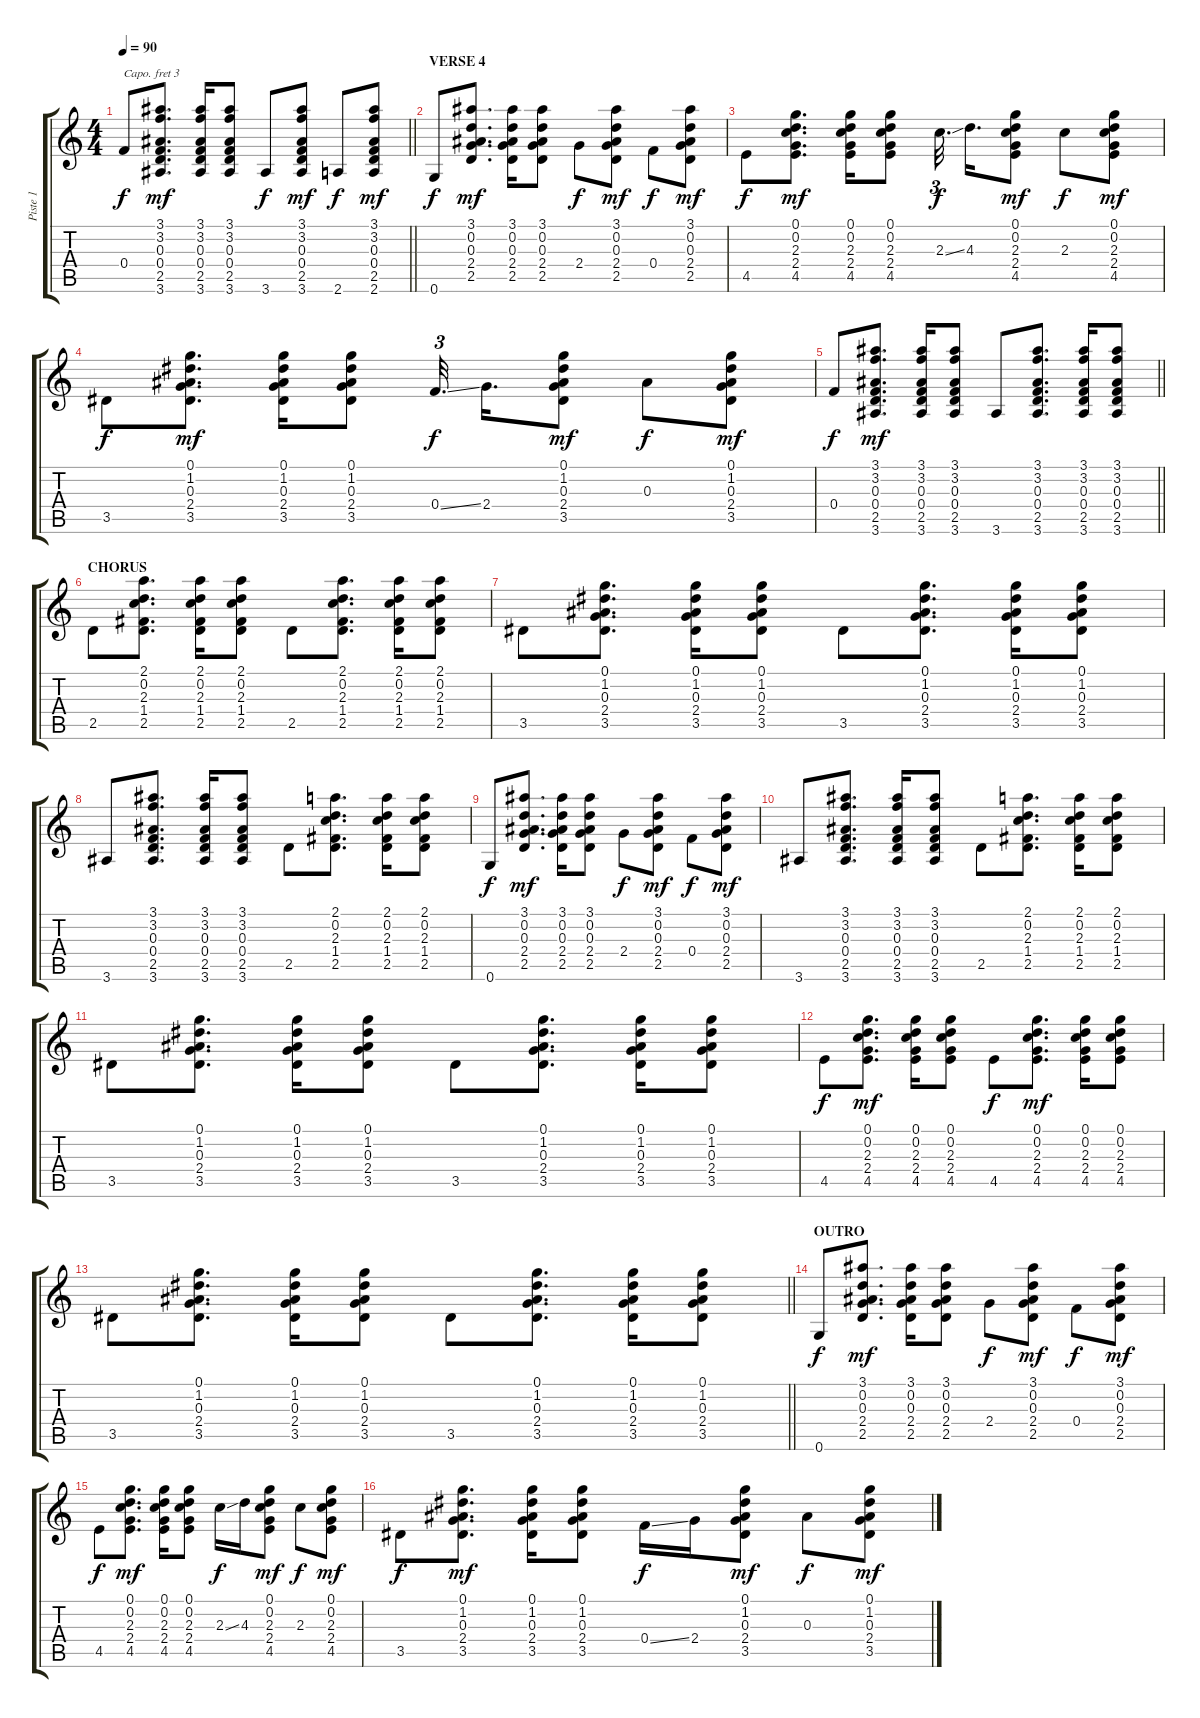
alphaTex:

\track ("Piste 1" "Piste 1") {instrument acousticguitarsteel}
\staff {score tabs}
\capo 3
\tuning (E4 B3 G3 D3 A2 E2) {hide}
\ts (4 4)
\tempo 90
\clef g2
\barLineRight lightlight
\ks c
0.4.8{dy f} (3.1 3.2 0.3 0.4 2.5 3.6).8{d dy mf} (3.1 3.2 0.3 0.4 2.5 3.6).16 (3.1 3.2 0.3 0.4 2.5 3.6).8 3.6.8{dy f} (3.1 3.2 0.3 0.4 2.5 3.6).8{dy mf} 2.6.8{dy f} (3.1 3.2 0.3 0.4 2.5 2.6).8{dy mf} |
\section ("" "VERSE 4")
0.6.8{dy f} (3.1 0.2 0.3 2.4 2.5).8{d dy mf} (3.1 0.2 0.3 2.4 2.5).16 (3.1 0.2 0.3 2.4 2.5).8 2.4.8{dy f} (3.1 0.2 0.3 2.4 2.5).8{dy mf} 0.4.8{dy f} (3.1 0.2 0.3 2.4 2.5).8{dy mf} |
4.5.8{dy f} (0.1 0.2 2.3 2.4 4.5).8{d dy mf} (0.1 0.2 2.3 2.4 4.5).16 (0.1 0.2 2.3 2.4 4.5).8 2.3{ss}.32{d tu (3 2) dy f beam splitsecondary} 4.3.16{d} (0.1 0.2 2.3 2.4 4.5).8{dy mf} 2.3.8{dy f} (0.1 0.2 2.3 2.4 4.5).8{dy mf} |
3.5.8{dy f} (0.1 1.2 0.3 2.4 3.5).8{d dy mf} (0.1 1.2 0.3 2.4 3.5).16 (0.1 1.2 0.3 2.4 3.5).8 0.4{ss}.32{d tu (3 2) dy f beam splitsecondary} 2.4.16{d} (0.1 1.2 0.3 2.4 3.5).8{dy mf} 0.3.8{dy f} (0.1 1.2 0.3 2.4 3.5).8{dy mf} |
\barLineRight lightlight
0.4.8{dy f} (3.1 3.2 0.3 0.4 2.5 3.6).8{d dy mf} (3.1 3.2 0.3 0.4 2.5 3.6).16 (3.1 3.2 0.3 0.4 2.5 3.6).8 3.6.8 (3.1 3.2 0.3 0.4 2.5 3.6).8{d} (3.1 3.2 0.3 0.4 2.5 3.6).16 (3.1 3.2 0.3 0.4 2.5 3.6).8 |
\section ("" "CHORUS")
2.5.8 (2.1 0.2 2.3 1.4 2.5).8{d} (2.1 0.2 2.3 1.4 2.5).16 (2.1 0.2 2.3 1.4 2.5).8 2.5.8 (2.1 0.2 2.3 1.4 2.5).8{d} (2.1 0.2 2.3 1.4 2.5).16 (2.1 0.2 2.3 1.4 2.5).8 |
3.5.8 (0.1 1.2 0.3 2.4 3.5).8{d} (0.1 1.2 0.3 2.4 3.5).16 (0.1 1.2 0.3 2.4 3.5).8 3.5.8 (0.1 1.2 0.3 2.4 3.5).8{d} (0.1 1.2 0.3 2.4 3.5).16 (0.1 1.2 0.3 2.4 3.5).8 |
3.6.8 (3.1 3.2 0.3 0.4 2.5 3.6).8{d} (3.1 3.2 0.3 0.4 2.5 3.6).16 (3.1 3.2 0.3 0.4 2.5 3.6).8 2.5.8 (2.1 0.2 2.3 1.4 2.5).8{d} (2.1 0.2 2.3 1.4 2.5).16 (2.1 0.2 2.3 1.4 2.5).8 |
0.6.8{dy f} (3.1 0.2 0.3 2.4 2.5).8{d dy mf} (3.1 0.2 0.3 2.4 2.5).16 (3.1 0.2 0.3 2.4 2.5).8 2.4.8{dy f} (3.1 0.2 0.3 2.4 2.5).8{dy mf} 0.4.8{dy f} (3.1 0.2 0.3 2.4 2.5).8{dy mf} |
3.6.8 (3.1 3.2 0.3 0.4 2.5 3.6).8{d} (3.1 3.2 0.3 0.4 2.5 3.6).16 (3.1 3.2 0.3 0.4 2.5 3.6).8 2.5.8 (2.1 0.2 2.3 1.4 2.5).8{d} (2.1 0.2 2.3 1.4 2.5).16 (2.1 0.2 2.3 1.4 2.5).8 |
3.5.8 (0.1 1.2 0.3 2.4 3.5).8{d} (0.1 1.2 0.3 2.4 3.5).16 (0.1 1.2 0.3 2.4 3.5).8 3.5.8 (0.1 1.2 0.3 2.4 3.5).8{d} (0.1 1.2 0.3 2.4 3.5).16 (0.1 1.2 0.3 2.4 3.5).8 |
4.5.8{dy f} (0.1 0.2 2.3 2.4 4.5).8{d dy mf} (0.1 0.2 2.3 2.4 4.5).16 (0.1 0.2 2.3 2.4 4.5).8 4.5.8{dy f} (0.1 0.2 2.3 2.4 4.5).8{d dy mf} (0.1 0.2 2.3 2.4 4.5).16 (0.1 0.2 2.3 2.4 4.5).8 |
\barLineRight lightlight
3.5.8 (0.1 1.2 0.3 2.4 3.5).8{d} (0.1 1.2 0.3 2.4 3.5).16 (0.1 1.2 0.3 2.4 3.5).8 3.5.8 (0.1 1.2 0.3 2.4 3.5).8{d} (0.1 1.2 0.3 2.4 3.5).16 (0.1 1.2 0.3 2.4 3.5).8 |
\section ("" "OUTRO")
0.6.8{dy f} (3.1 0.2 0.3 2.4 2.5).8{d dy mf} (3.1 0.2 0.3 2.4 2.5).16 (3.1 0.2 0.3 2.4 2.5).8 2.4.8{dy f} (3.1 0.2 0.3 2.4 2.5).8{dy mf} 0.4.8{dy f} (3.1 0.2 0.3 2.4 2.5).8{dy mf} |
4.5.8{dy f} (0.1 0.2 2.3 2.4 4.5).8{d dy mf} (0.1 0.2 2.3 2.4 4.5).16 (0.1 0.2 2.3 2.4 4.5).8 2.3{ss}.16{dy f} 4.3.16 (0.1 0.2 2.3 2.4 4.5).8{dy mf} 2.3.8{dy f} (0.1 0.2 2.3 2.4 4.5).8{dy mf} |
3.5.8{dy f} (0.1 1.2 0.3 2.4 3.5).8{d dy mf} (0.1 1.2 0.3 2.4 3.5).16 (0.1 1.2 0.3 2.4 3.5).8 0.4{ss}.16{dy f} 2.4.16 (0.1 1.2 0.3 2.4 3.5).8{dy mf} 0.3.8{dy f} (0.1 1.2 0.3 2.4 3.5).8{dy mf}
